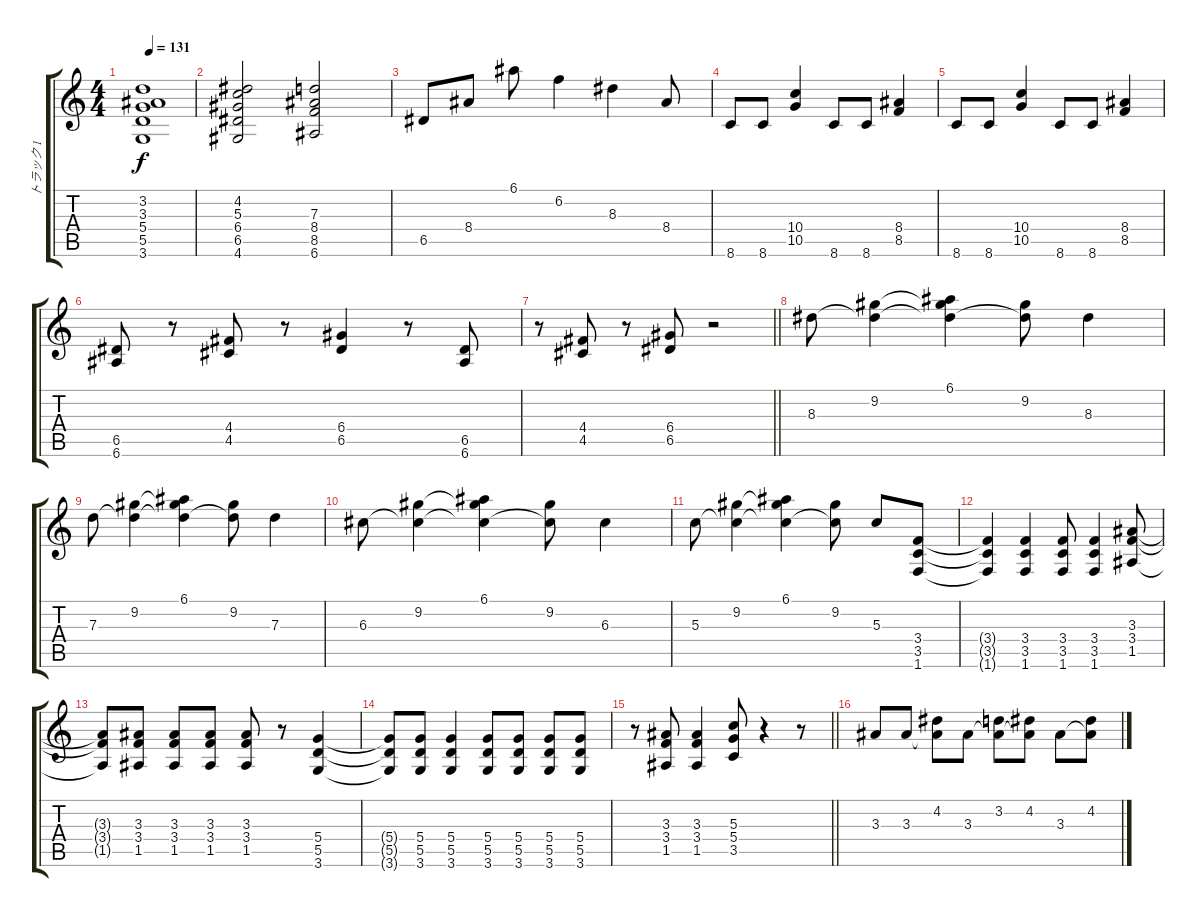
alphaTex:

\track ("トラック 1" "トラック 1") {instrument electricguitarjazz}
\staff {score tabs}
\tuning (E4 B3 G3 D3 A2 E2) {hide}
\ts (4 4)
\tempo 131
\clef g2
\ks c
(3.2 3.3 5.4 5.5 3.6).1{dy f} |
(4.2 5.3 6.4 6.5 4.6).2 (7.3 8.4 8.5 6.6).2 |
6.5.8 8.4.8 6.1.8 6.2.4 8.3.4 8.4.8 |
8.6.8 8.6.8 (10.4 10.5).4 8.6.8 8.6.8 (8.4 8.5).4 |
8.6.8 8.6.8 (10.4 10.5).4 8.6.8 8.6.8 (8.4 8.5).4 |
(6.5 6.6).8 r.8 (4.4 4.5).8 r.8 (6.4 6.5).4 r.8 (6.5 6.6).8 |
\barLineRight lightlight
r.8 (4.4 4.5).8 r.8 (6.4 6.5).8 r.2 |
8.3.8 (9.2 8.3{t}).4 (6.1 9.2{t} 8.3{t}).4 (9.2 8.3{t}).8 8.3.4 |
7.3.8 (9.2 7.3{t}).4 (6.1 9.2{t} 7.3{t}).4 (9.2 7.3{t}).8 7.3.4 |
6.3.8 (9.2 6.3{t}).4 (6.1 9.2{t} 6.3{t}).4 (9.2 6.3{t}).8 6.3.4 |
5.3.8 (9.2 5.3{t}).4 (6.1 9.2{t} 5.3{t}).4 (9.2 5.3{t}).8 5.3.8 (3.4 3.5 1.6).8 |
(3.4{t} 3.5{t} 1.6{t}).4 (3.4 3.5 1.6).4 (3.4 3.5 1.6).8 (3.4 3.5 1.6).4 (3.3 3.4 1.5).8 |
(3.3{t} 3.4{t} 1.5{t}).8 (3.3 3.4 1.5).8 (3.3 3.4 1.5).8 (3.3 3.4 1.5).8 (3.3 3.4 1.5).8 r.8 (5.4 5.5 3.6).4 |
(5.4{t} 5.5{t} 3.6{t}).8 (5.4 5.5 3.6).8 (5.4 5.5 3.6).4 (5.4 5.5 3.6).8 (5.4 5.5 3.6).8 (5.4 5.5 3.6).8 (5.4 5.5 3.6).8 |
\barLineRight lightlight
r.8 (3.3 3.4 1.5).8 (3.3 3.4 1.5).4 (5.3 5.4 3.5).8 r.4 r.8 |
3.3.8 3.3.8 (4.2 3.3{t}).8 3.3.8 (3.2 3.3{t}).8 (4.2 3.3{t}).8 3.3.8 (4.2 3.3{t}).8
